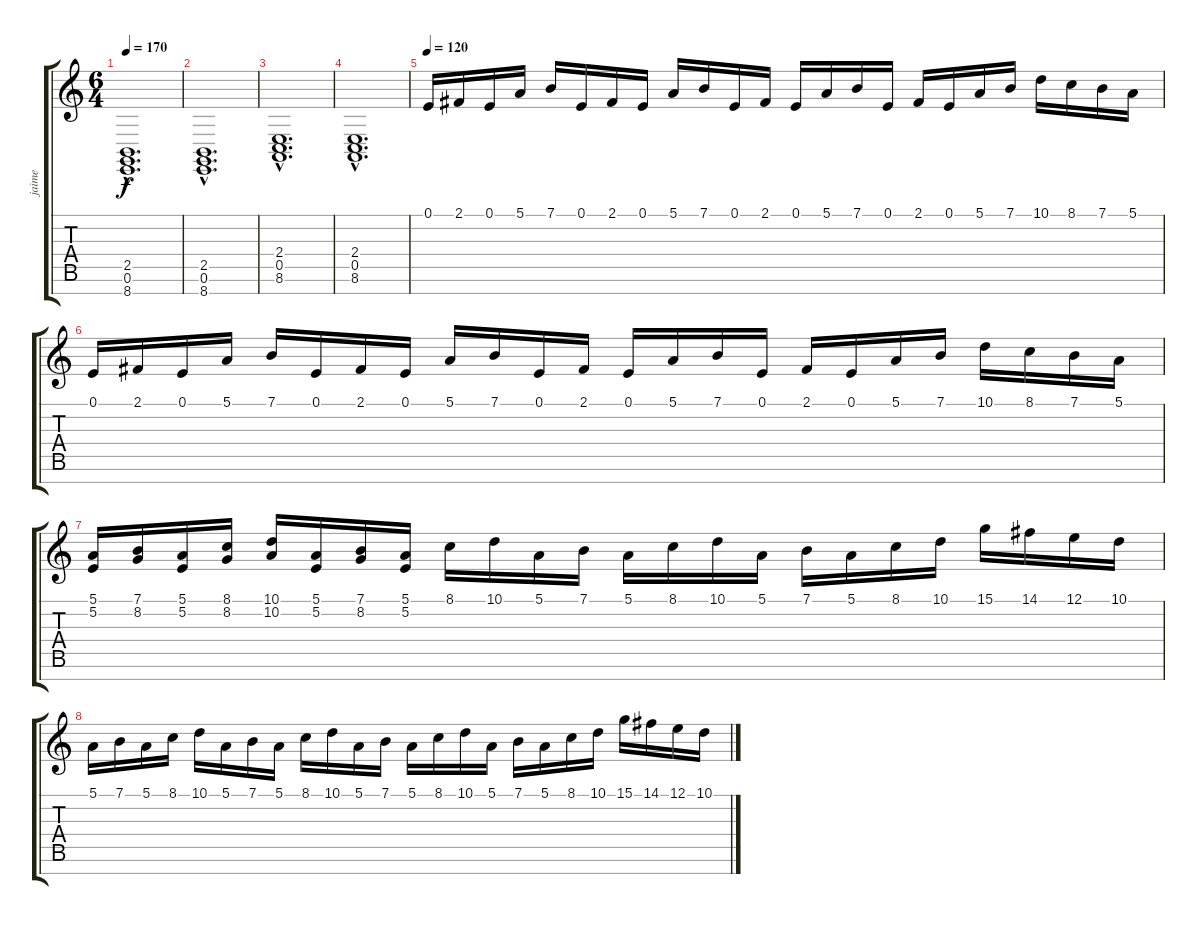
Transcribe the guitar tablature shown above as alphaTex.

\track ("jaime" "jaime") {instrument harpsichord}
\staff {score tabs}
\tuning (E4 B3 G3 D3 A2 E2 B1) {hide}
\ts (6 4)
\tempo 170
\tempo 120
\tempo 170
\clef g2
\ks c
(2.5{hac} 0.6{hac} 8.7{hac}).1{d dy f instrument harpsichord} |
(2.5{hac} 0.6{hac} 8.7{hac}).1{d} |
(2.4{hac} 0.5{hac} 8.6{hac}).1{d} |
(2.4{hac} 0.5{hac} 8.6{hac}).1{d} |
\tempo 120
0.1.16 2.1.16 0.1.16 5.1.16 7.1.16 0.1.16 2.1.16 0.1.16 5.1.16 7.1.16 0.1.16 2.1.16 0.1.16 5.1.16 7.1.16 0.1.16 2.1.16 0.1.16 5.1.16 7.1.16 10.1.16 8.1.16 7.1.16 5.1.16 |
0.1.16 2.1.16 0.1.16 5.1.16 7.1.16 0.1.16 2.1.16 0.1.16 5.1.16 7.1.16 0.1.16 2.1.16 0.1.16 5.1.16 7.1.16 0.1.16 2.1.16 0.1.16 5.1.16 7.1.16 10.1.16 8.1.16 7.1.16 5.1.16 |
(5.1 5.2).16 (7.1 8.2).16 (5.1 5.2).16 (8.1 8.2).16 (10.1 10.2).16 (5.1 5.2).16 (7.1 8.2).16 (5.1 5.2).16 8.1.16 10.1.16 5.1.16 7.1.16 5.1.16 8.1.16 10.1.16 5.1.16 7.1.16 5.1.16 8.1.16 10.1.16 15.1.16 14.1.16 12.1.16 10.1.16 |
5.1.16 7.1.16 5.1.16 8.1.16 10.1.16 5.1.16 7.1.16 5.1.16 8.1.16 10.1.16 5.1.16 7.1.16 5.1.16 8.1.16 10.1.16 5.1.16 7.1.16 5.1.16 8.1.16 10.1.16 15.1.16 14.1.16 12.1.16 10.1.16
